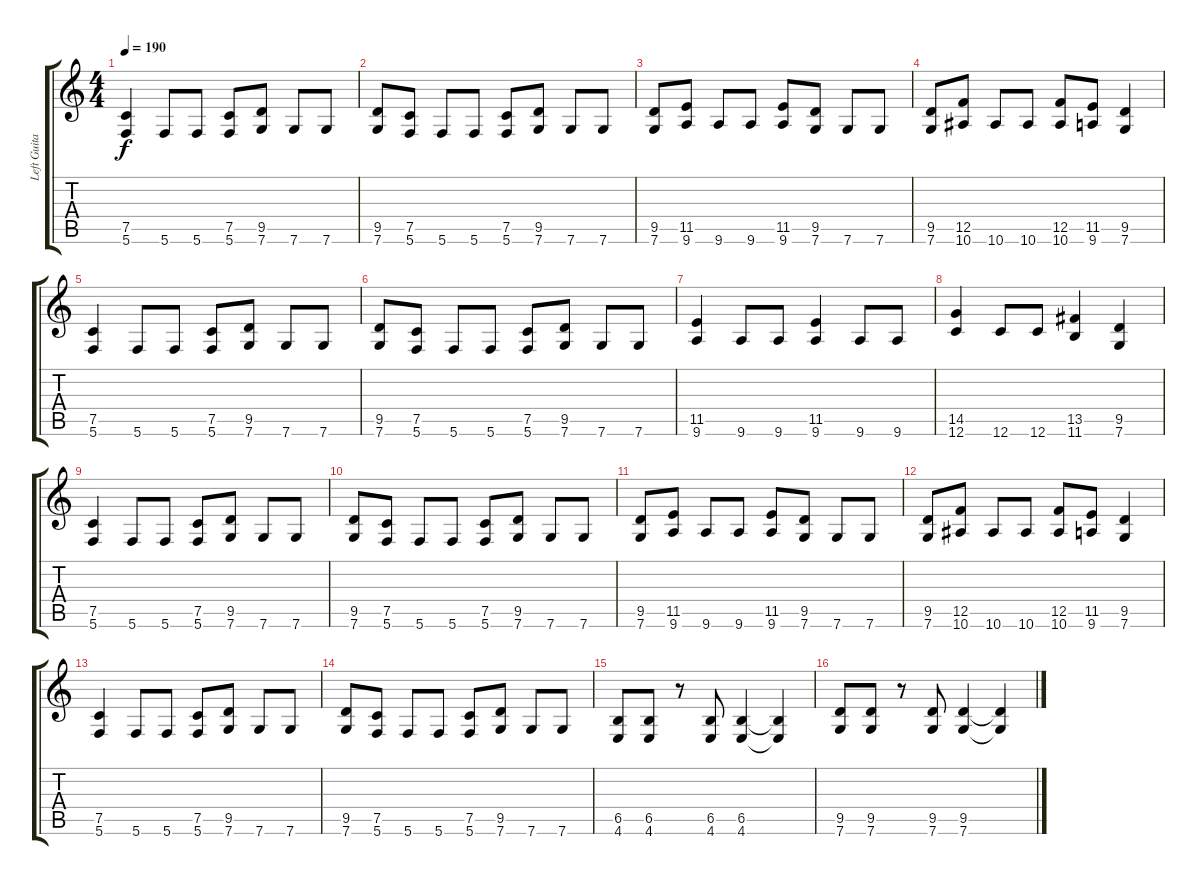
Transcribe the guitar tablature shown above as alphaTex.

\track ("Left Guitar" "Left Guita") {instrument distortionguitar}
\staff {score tabs}
\tuning (C4 G3 Eb3 Bb2 F2 C2) {hide}
\ts (4 4)
\tempo 190
\clef g2
\ks c
(7.5 5.6).4{dy f} 5.6.8 5.6.8 (7.5 5.6).8 (9.5 7.6).8 7.6.8 7.6.8 |
(9.5 7.6).8 (7.5 5.6).8 5.6.8 5.6.8 (7.5 5.6).8 (9.5 7.6).8 7.6.8 7.6.8 |
(9.5 7.6).8 (11.5 9.6).8 9.6.8 9.6.8 (11.5 9.6).8 (9.5 7.6).8 7.6.8 7.6.8 |
(9.5 7.6).8 (12.5 10.6).8 10.6.8 10.6.8 (12.5 10.6).8 (11.5 9.6).8 (9.5 7.6).4 |
(7.5 5.6).4 5.6.8 5.6.8 (7.5 5.6).8 (9.5 7.6).8 7.6.8 7.6.8 |
(9.5 7.6).8 (7.5 5.6).8 5.6.8 5.6.8 (7.5 5.6).8 (9.5 7.6).8 7.6.8 7.6.8 |
(11.5 9.6).4 9.6.8 9.6.8 (11.5 9.6).4 9.6.8 9.6.8 |
(14.5 12.6).4 12.6.8 12.6.8 (13.5 11.6).4 (9.5 7.6).4 |
(7.5 5.6).4 5.6.8 5.6.8 (7.5 5.6).8 (9.5 7.6).8 7.6.8 7.6.8 |
(9.5 7.6).8 (7.5 5.6).8 5.6.8 5.6.8 (7.5 5.6).8 (9.5 7.6).8 7.6.8 7.6.8 |
(9.5 7.6).8 (11.5 9.6).8 9.6.8 9.6.8 (11.5 9.6).8 (9.5 7.6).8 7.6.8 7.6.8 |
(9.5 7.6).8 (12.5 10.6).8 10.6.8 10.6.8 (12.5 10.6).8 (11.5 9.6).8 (9.5 7.6).4 |
(7.5 5.6).4 5.6.8 5.6.8 (7.5 5.6).8 (9.5 7.6).8 7.6.8 7.6.8 |
(9.5 7.6).8 (7.5 5.6).8 5.6.8 5.6.8 (7.5 5.6).8 (9.5 7.6).8 7.6.8 7.6.8 |
(6.5 4.6).8 (6.5 4.6).8 r.8 (6.5 4.6).8 (6.5 4.6).4 (6.5{t} 4.6{t}).4 |
(9.5 7.6).8 (9.5 7.6).8 r.8 (9.5 7.6).8 (9.5 7.6).4 (9.5{t} 7.6{t}).4
